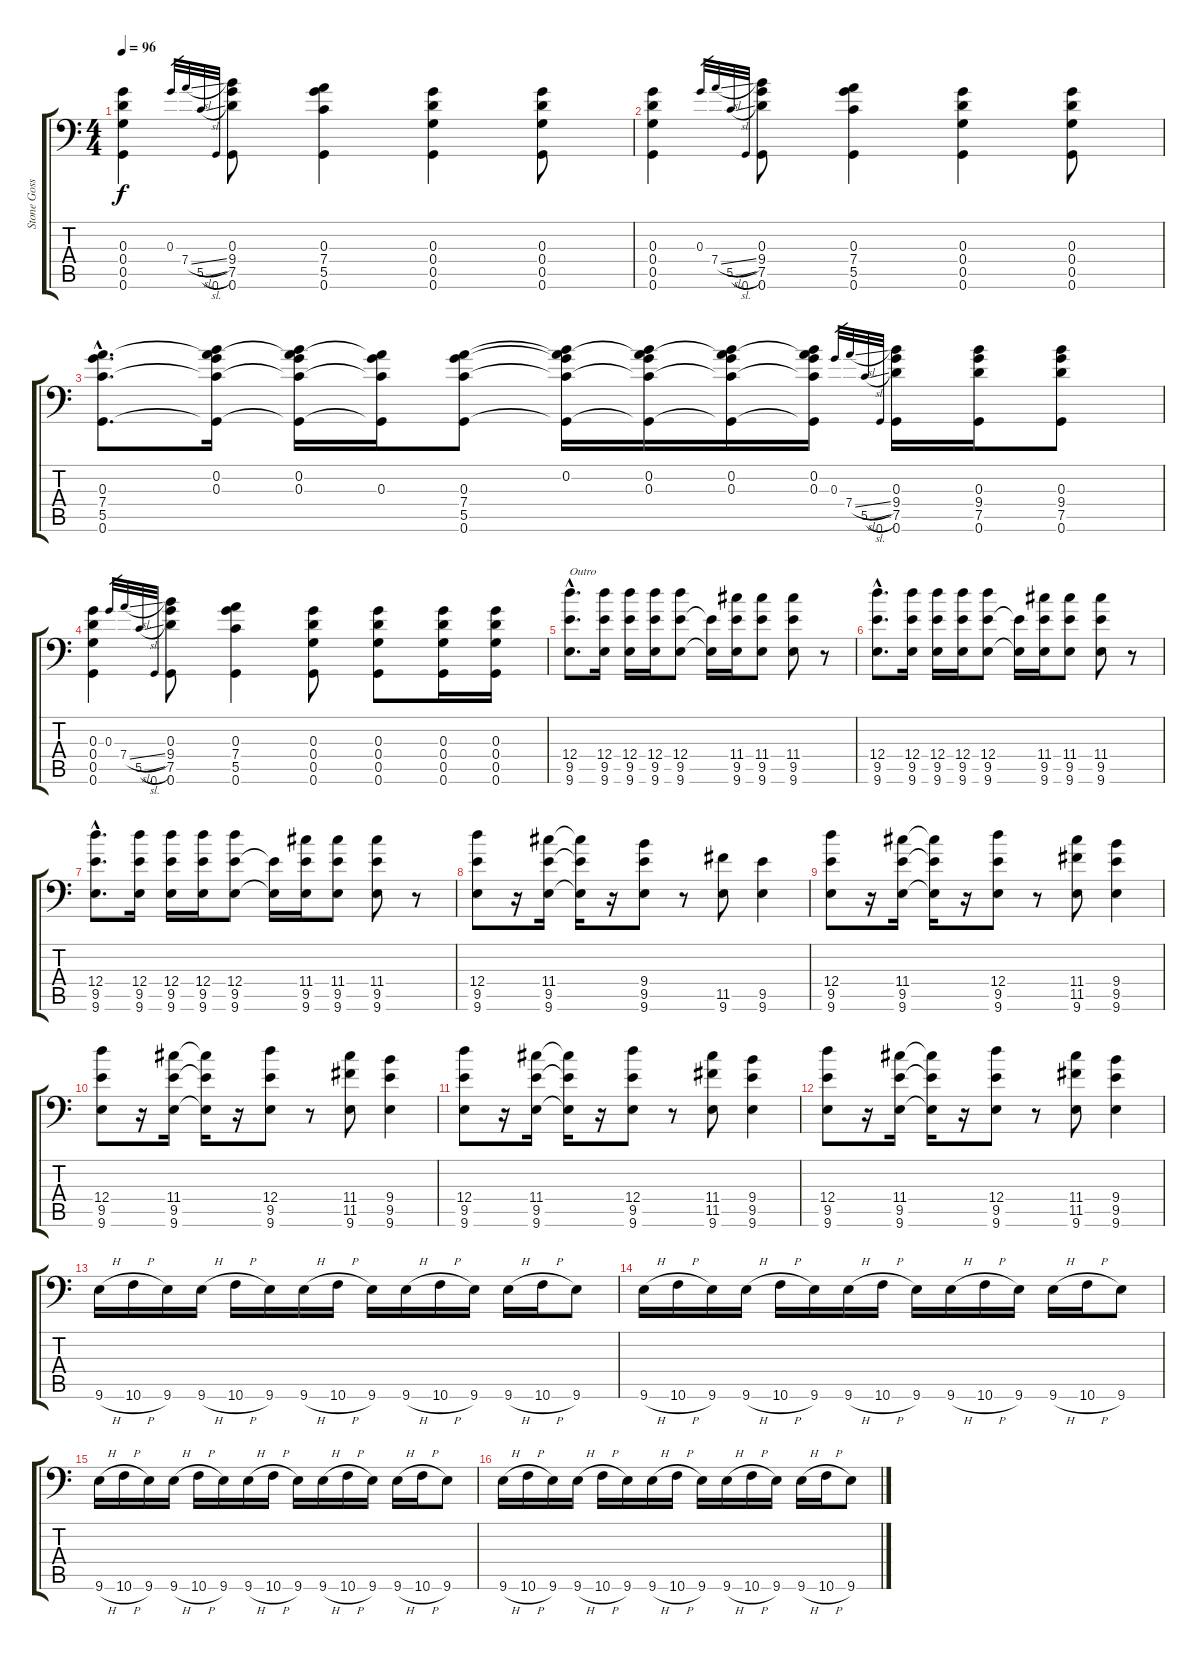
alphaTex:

\track ("Stone Gossard" "Stone Goss") {instrument acousticguitarsteel}
\staff {score tabs}
\tuning (D4 B3 G3 D3 G2 G1) {hide}
\ts (4 4)
\tempo 96
\clef f4
\ks c
(0.3 0.4 0.5 0.6).4{dy f} 0.3.32{gr} 7.4{sl}.32{gr} 5.5{sl}.32{gr} 0.6.32{gr} (0.3 9.4 7.5 0.6).8 (0.3 7.4 5.5 0.6).4 (0.3 0.4 0.5 0.6).4 (0.3 0.4 0.5 0.6).8 |
(0.3 0.4 0.5 0.6).4 0.3.32{gr} 7.4{sl}.32{gr} 5.5{sl}.32{gr} 0.6.32{gr} (0.3 9.4 7.5 0.6).8 (0.3 7.4 5.5 0.6).4 (0.3 0.4 0.5 0.6).4 (0.3 0.4 0.5 0.6).8 |
(0.3{hac} 7.4{hac} 5.5{hac} 0.6{hac}).8{d} (0.2 0.3 7.4{t} 5.5{t} 0.6{t}).16 (0.2 0.3 7.4{t} 5.5{t} 0.6{t}).16 (0.3 7.4{t} 5.5{t} 0.6{t}).16 (0.3 7.4 5.5 0.6).8 (0.2 0.3{t} 7.4{t} 5.5{t} 0.6{t}).16 (0.2 0.3 7.4{t} 5.5{t} 0.6{t}).16 (0.2 0.3 7.4{t} 5.5{t} 0.6{t}).16 (0.2 0.3 7.4{t} 5.5{t} 0.6{t}).16 0.3.32{gr} 7.4{sl}.32{gr} 5.5{sl}.32{gr} 0.6.32{gr} (0.3 9.4 7.5 0.6).16 (0.3 9.4 7.5 0.6).16 (0.3 9.4 7.5 0.6).8 |
(0.3 0.4 0.5 0.6).4 0.3.32{gr} 7.4{sl}.32{gr} 5.5{sl}.32{gr} 0.6.32{gr} (0.3 9.4 7.5 0.6).8 (0.3 7.4 5.5 0.6).4 (0.3 0.4 0.5 0.6).8 (0.3 0.4 0.5 0.6).8 (0.3 0.4 0.5 0.6).16 (0.3 0.4 0.5 0.6).16 |
(12.4{hac} 9.5{hac} 9.6{hac}).8{d txt "Outro"} (12.4 9.5 9.6).16 (12.4 9.5 9.6).16 (12.4 9.5 9.6).16 (12.4 9.5 9.6).8 (9.5{t} 9.6{t}).16 (11.4 9.5 9.6).16 (11.4 9.5 9.6).8 (11.4 9.5 9.6).8 r.8 |
(12.4{hac} 9.5{hac} 9.6{hac}).8{d} (12.4 9.5 9.6).16 (12.4 9.5 9.6).16 (12.4 9.5 9.6).16 (12.4 9.5 9.6).8 (9.5{t} 9.6{t}).16 (11.4 9.5 9.6).16 (11.4 9.5 9.6).8 (11.4 9.5 9.6).8 r.8 |
(12.4{hac} 9.5{hac} 9.6{hac}).8{d} (12.4 9.5 9.6).16 (12.4 9.5 9.6).16 (12.4 9.5 9.6).16 (12.4 9.5 9.6).8 (9.5{t} 9.6{t}).16 (11.4 9.5 9.6).16 (11.4 9.5 9.6).8 (11.4 9.5 9.6).8 r.8 |
(12.4 9.5 9.6).8 r.16 (11.4 9.5 9.6).16 (11.4{t} 9.5{t} 9.6{t}).16 r.16 (9.4 9.5 9.6).8 r.8 (11.5 9.6).8 (9.5 9.6).4 |
(12.4 9.5 9.6).8 r.16 (11.4 9.5 9.6).16 (11.4{t} 9.5{t} 9.6{t}).16 r.16 (12.4 9.5 9.6).8 r.8 (11.4 11.5 9.6).8 (9.4 9.5 9.6).4 |
(12.4 9.5 9.6).8 r.16 (11.4 9.5 9.6).16 (11.4{t} 9.5{t} 9.6{t}).16 r.16 (12.4 9.5 9.6).8 r.8 (11.4 11.5 9.6).8 (9.4 9.5 9.6).4 |
(12.4 9.5 9.6).8 r.16 (11.4 9.5 9.6).16 (11.4{t} 9.5{t} 9.6{t}).16 r.16 (12.4 9.5 9.6).8 r.8 (11.4 11.5 9.6).8 (9.4 9.5 9.6).4 |
(12.4 9.5 9.6).8 r.16 (11.4 9.5 9.6).16 (11.4{t} 9.5{t} 9.6{t}).16 r.16 (12.4 9.5 9.6).8 r.8 (11.4 11.5 9.6).8 (9.4 9.5 9.6).4 |
9.6{h}.16 10.6{h}.16 9.6.16 9.6{h}.16 10.6{h}.16 9.6.16 9.6{h}.16 10.6{h}.16 9.6.16 9.6{h}.16 10.6{h}.16 9.6.16 9.6{h}.16 10.6{h}.16 9.6.8 |
9.6{h}.16 10.6{h}.16 9.6.16 9.6{h}.16 10.6{h}.16 9.6.16 9.6{h}.16 10.6{h}.16 9.6.16 9.6{h}.16 10.6{h}.16 9.6.16 9.6{h}.16 10.6{h}.16 9.6.8 |
9.6{h}.16 10.6{h}.16 9.6.16 9.6{h}.16 10.6{h}.16 9.6.16 9.6{h}.16 10.6{h}.16 9.6.16 9.6{h}.16 10.6{h}.16 9.6.16 9.6{h}.16 10.6{h}.16 9.6.8 |
9.6{h}.16 10.6{h}.16 9.6.16 9.6{h}.16 10.6{h}.16 9.6.16 9.6{h}.16 10.6{h}.16 9.6.16 9.6{h}.16 10.6{h}.16 9.6.16 9.6{h}.16 10.6{h}.16 9.6.8
